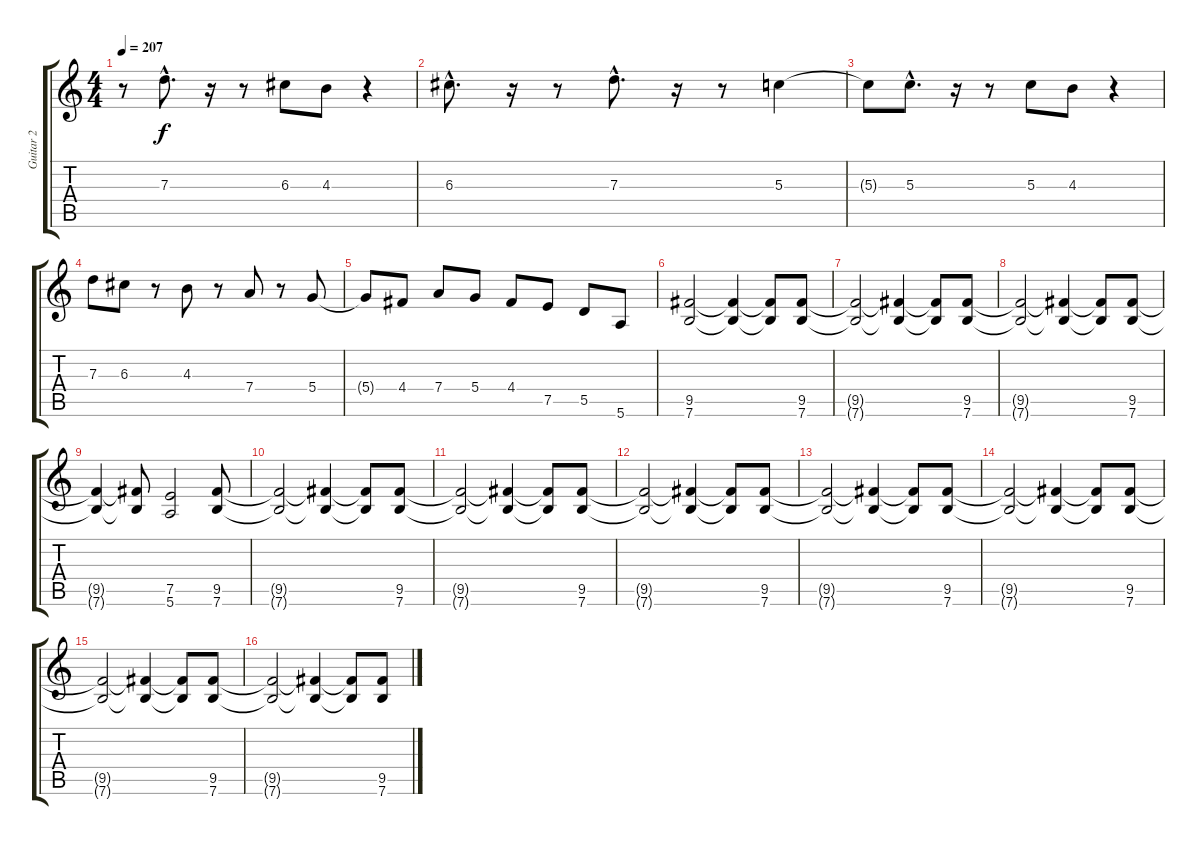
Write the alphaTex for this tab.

\track ("Guitar 2" "Guitar 2") {instrument distortionguitar}
\staff {score tabs}
\tuning (E4 B3 G3 D3 A2 E2) {hide}
\ts (4 4)
\tempo 207
\clef g2
\ks c
r.8{dy f} 7.3{hac}.8{d} r.16 r.8 6.3.8 4.3.8 r.4 |
6.3{hac}.8{d} r.16 r.8 7.3{hac}.8{d} r.16 r.8 5.3.4 |
5.3{t}.8 5.3{hac}.8{d} r.16 r.8 5.3.8 4.3.8 r.4 |
7.3.8 6.3.8 r.8 4.3.8 r.8 7.4.8 r.8 5.4.8 |
5.4{t}.8 4.4.8 7.4.8 5.4.8 4.4.8 7.5.8 5.5.8 5.6.8 |
(9.5 7.6).2 (9.5{t} 7.6{t}).4 (9.5{t} 7.6{t}).8 (9.5 7.6).8 |
(9.5{t} 7.6{t}).2 (9.5{t} 7.6{t}).4 (9.5{t} 7.6{t}).8 (9.5 7.6).8 |
(9.5{t} 7.6{t}).2 (9.5{t} 7.6{t}).4 (9.5{t} 7.6{t}).8 (9.5 7.6).8 |
(9.5{t} 7.6{t}).4 (9.5{t} 7.6{t}).8 (7.5 5.6).2 (9.5 7.6).8 |
(9.5{t} 7.6{t}).2 (9.5{t} 7.6{t}).4 (9.5{t} 7.6{t}).8 (9.5 7.6).8 |
(9.5{t} 7.6{t}).2 (9.5{t} 7.6{t}).4 (9.5{t} 7.6{t}).8 (9.5 7.6).8 |
(9.5{t} 7.6{t}).2 (9.5{t} 7.6{t}).4 (9.5{t} 7.6{t}).8 (9.5 7.6).8 |
(9.5{t} 7.6{t}).2 (9.5{t} 7.6{t}).4 (9.5{t} 7.6{t}).8 (9.5 7.6).8 |
(9.5{t} 7.6{t}).2 (9.5{t} 7.6{t}).4 (9.5{t} 7.6{t}).8 (9.5 7.6).8 |
(9.5{t} 7.6{t}).2 (9.5{t} 7.6{t}).4 (9.5{t} 7.6{t}).8 (9.5 7.6).8 |
(9.5{t} 7.6{t}).2 (9.5{t} 7.6{t}).4 (9.5{t} 7.6{t}).8 (9.5 7.6).8
